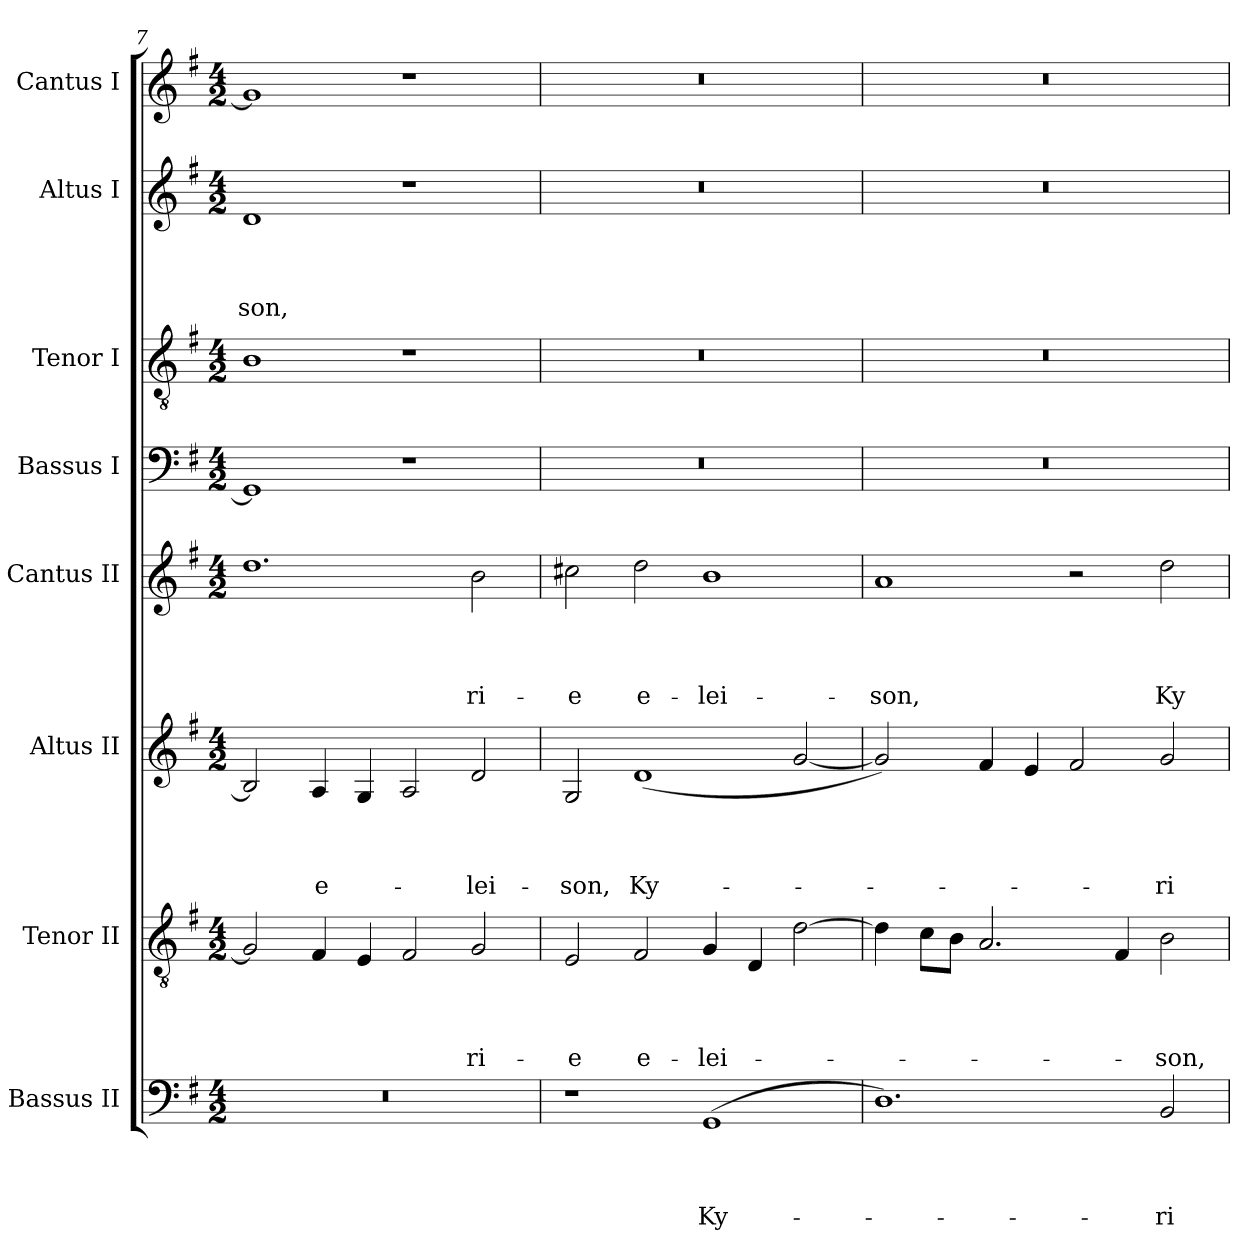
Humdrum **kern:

**kern	**text	**text	**text	**text	**kern	**text	**text	**text	**text	**kern	**text	**text	**text	**text	**kern	**text	**text	**text	**text	**kern	**text	**kern	**text	**kern	**text	**text	**text	**text	**kern	**text
*part8	*part8	*part8	*part8	*part8	*part7	*part7	*part7	*part7	*part7	*part6	*part6	*part6	*part6	*part6	*part5	*part5	*part5	*part5	*part5	*part4	*part4	*part3	*part3	*part2	*part2	*part2	*part2	*part2	*part1	*part1
*staff8	*staff8	*staff8	*staff8	*staff8	*staff7	*staff7	*staff7	*staff7	*staff7	*staff6	*staff6	*staff6	*staff6	*staff6	*staff5	*staff5	*staff5	*staff5	*staff5	*staff4	*staff4	*staff3	*staff3	*staff2	*staff2	*staff2	*staff2	*staff2	*staff1	*staff1
*I"Bassus II	*	*	*	*	*I"Tenor II	*	*	*	*	*I"Altus II	*	*	*	*	*I"Cantus II	*	*	*	*	*I"Bassus I	*	*I"Tenor I	*	*I"Altus I	*	*	*	*	*I"Cantus I	*
*I'B II	*	*	*	*	*I'T II	*	*	*	*	*I'A II	*	*	*	*	*I'C II	*	*	*	*	*I'B I	*	*I'T I	*	*I'A I	*	*	*	*	*I'C I	*
*clefF4	*	*	*	*	*clefGv2	*	*	*	*	*clefG2	*	*	*	*	*clefG2	*	*	*	*	*clefF4	*	*clefGv2	*	*clefG2	*	*	*	*	*clefG2	*
*k[f#]	*	*	*	*	*k[f#]	*	*	*	*	*k[f#]	*	*	*	*	*k[f#]	*	*	*	*	*k[f#]	*	*k[f#]	*	*k[f#]	*	*	*	*	*k[f#]	*
*G:	*	*	*	*	*G:	*	*	*	*	*G:	*	*	*	*	*G:	*	*	*	*	*G:	*	*G:	*	*G:	*	*	*	*	*G:	*
*M4/2	*	*	*	*	*M4/2	*	*	*	*	*M4/2	*	*	*	*	*M4/2	*	*	*	*	*M4/2	*	*M4/2	*	*M4/2	*	*	*	*	*M4/2	*
=7	=7	=7	=7	=7	=7	=7	=7	=7	=7	=7	=7	=7	=7	=7	=7	=7	=7	=7	=7	=7	=7	=7	=7	=7	=7	=7	=7	=7	=7	=7
!	!	!	!	!	!	!	!	!	!	!	!	!	!	!	!	!	!	!	!	!	!	!	!	!	!	!	!	!LO:LY:b	!	!
0r	.	.	.	.	2G/]	.	.	.	.	2B/]	.	.	.	.	1.dd	.	.	.	.	1GG]	.	1B	.	1d	.	.	.	-son,	1g]	.
!	!	!	!	!	!	!	!	!	!	!	!	!	!	!LO:LY:b	!	!	!	!	!	!	!	!	!	!	!	!	!	!	!	!
.	.	.	.	.	4F#/	.	.	.	.	4A/	.	.	.	e-	.	.	.	.	.	.	.	.	.	.	.	.	.	.	.	.
.	.	.	.	.	4E/	.	.	.	.	4G/	.	.	.	.	.	.	.	.	.	.	.	.	.	.	.	.	.	.	.	.
.	.	.	.	.	2F#/	.	.	.	.	2A/	.	.	.	.	.	.	.	.	.	1r	.	1r	.	1r	.	.	.	.	1r	.
!	!	!	!	!	!	!	!	!	!LO:LY:b	!	!	!	!	!	!	!	!	!	!	!	!	!	!	!	!	!	!	!	!	!
!	!	!	!	!	!	!	!	!	!	!	!	!	!	!LO:LY:b	!	!	!	!	!	!	!	!	!	!	!	!	!	!	!	!
!	!	!	!	!	!	!	!	!	!	!	!	!	!	!	!	!	!	!	!LO:LY:b	!	!	!	!	!	!	!	!	!	!	!
.	.	.	.	.	2G/	.	.	.	-ri-	2d/	.	.	.	-lei-	2b\	.	.	.	-ri-	.	.	.	.	.	.	.	.	.	.	.
=8	=8	=8	=8	=8	=8	=8	=8	=8	=8	=8	=8	=8	=8	=8	=8	=8	=8	=8	=8	=8	=8	=8	=8	=8	=8	=8	=8	=8	=8	=8
!	!	!	!	!	!	!	!	!	!LO:LY:b	!	!	!	!	!	!	!	!	!	!	!	!	!	!	!	!	!	!	!	!	!
!	!	!	!	!	!	!	!	!	!	!	!	!	!	!LO:LY:b	!	!	!	!	!	!	!	!	!	!	!	!	!	!	!	!
!	!	!	!	!	!	!	!	!	!	!	!	!	!	!	!	!	!	!	!LO:LY:b	!	!	!	!	!	!	!	!	!	!	!
1r	.	.	.	.	2E/	.	.	.	-e	2G/	.	.	.	-son,	2cc#X\	.	.	.	-e	0r	.	0r	.	0r	.	.	.	.	0r	.
!	!	!	!	!	!	!	!	!	!LO:LY:b	!	!	!	!	!	!	!	!	!	!	!	!	!	!	!	!	!	!	!	!	!
!	!	!	!	!	!	!	!	!	!	!	!	!	!	!LO:LY:b	!	!	!	!	!	!	!	!	!	!	!	!	!	!	!	!
!	!	!	!	!	!	!	!	!	!	!	!	!	!	!	!	!	!	!	!LO:LY:b	!	!	!	!	!	!	!	!	!	!	!
.	.	.	.	.	2F#/	.	.	.	e-	(<1d	.	.	.	Ky-	2dd\	.	.	.	e-	.	.	.	.	.	.	.	.	.	.	.
!	!	!	!	!LO:LY:b	!	!	!	!	!	!	!	!	!	!	!	!	!	!	!	!	!	!	!	!	!	!	!	!	!	!
!	!	!	!	!	!	!	!	!	!LO:LY:b	!	!	!	!	!	!	!	!	!	!	!	!	!	!	!	!	!	!	!	!	!
!	!	!	!	!	!	!	!	!	!	!	!	!	!	!	!	!	!	!	!LO:LY:b	!	!	!	!	!	!	!	!	!	!	!
(>1GG	.	.	.	Ky-	4G/	.	.	.	-lei-	.	.	.	.	.	1b	.	.	.	-lei-	.	.	.	.	.	.	.	.	.	.	.
.	.	.	.	.	4D/	.	.	.	.	.	.	.	.	.	.	.	.	.	.	.	.	.	.	.	.	.	.	.	.	.
.	.	.	.	.	[2d\	.	.	.	.	[2g/	.	.	.	.	.	.	.	.	.	.	.	.	.	.	.	.	.	.	.	.
=9	=9	=9	=9	=9	=9	=9	=9	=9	=9	=9	=9	=9	=9	=9	=9	=9	=9	=9	=9	=9	=9	=9	=9	=9	=9	=9	=9	=9	=9	=9
!	!	!	!	!	!	!	!	!	!	!	!	!	!	!	!	!	!	!	!LO:LY:b	!	!	!	!	!	!	!	!	!	!	!
1.D)	.	.	.	.	4d\]	.	.	.	.	2g/])	.	.	.	.	1a	.	.	.	-son,	0r	.	0r	.	0r	.	.	.	.	0r	.
.	.	.	.	.	8c\L	.	.	.	.	.	.	.	.	.	.	.	.	.	.	.	.	.	.	.	.	.	.	.	.	.
.	.	.	.	.	8B\J	.	.	.	.	.	.	.	.	.	.	.	.	.	.	.	.	.	.	.	.	.	.	.	.	.
.	.	.	.	.	2.A/	.	.	.	.	4f#/	.	.	.	.	.	.	.	.	.	.	.	.	.	.	.	.	.	.	.	.
.	.	.	.	.	.	.	.	.	.	4e/	.	.	.	.	.	.	.	.	.	.	.	.	.	.	.	.	.	.	.	.
.	.	.	.	.	.	.	.	.	.	2f#/	.	.	.	.	2r	.	.	.	.	.	.	.	.	.	.	.	.	.	.	.
.	.	.	.	.	4F#/	.	.	.	.	.	.	.	.	.	.	.	.	.	.	.	.	.	.	.	.	.	.	.	.	.
!	!	!	!	!LO:LY:b	!	!	!	!	!	!	!	!	!	!	!	!	!	!	!	!	!	!	!	!	!	!	!	!	!	!
!	!	!	!	!	!	!	!	!	!LO:LY:b	!	!	!	!	!	!	!	!	!	!	!	!	!	!	!	!	!	!	!	!	!
!	!	!	!	!	!	!	!	!	!	!	!	!	!	!LO:LY:b	!	!	!	!	!	!	!	!	!	!	!	!	!	!	!	!
!	!	!	!	!	!	!	!	!	!	!	!	!	!	!	!	!	!	!	!LO:LY:b	!	!	!	!	!	!	!	!	!	!	!
2BB/	.	.	.	-ri-	2B\	.	.	.	-son,	2g/	.	.	.	-ri-	2dd\	.	.	.	Ky-	.	.	.	.	.	.	.	.	.	.	.
=	=	=	=	=	=	=	=	=	=	=	=	=	=	=	=	=	=	=	=	=	=	=	=	=	=	=	=	=	=	=
*-	*-	*-	*-	*-	*-	*-	*-	*-	*-	*-	*-	*-	*-	*-	*-	*-	*-	*-	*-	*-	*-	*-	*-	*-	*-	*-	*-	*-	*-	*-
